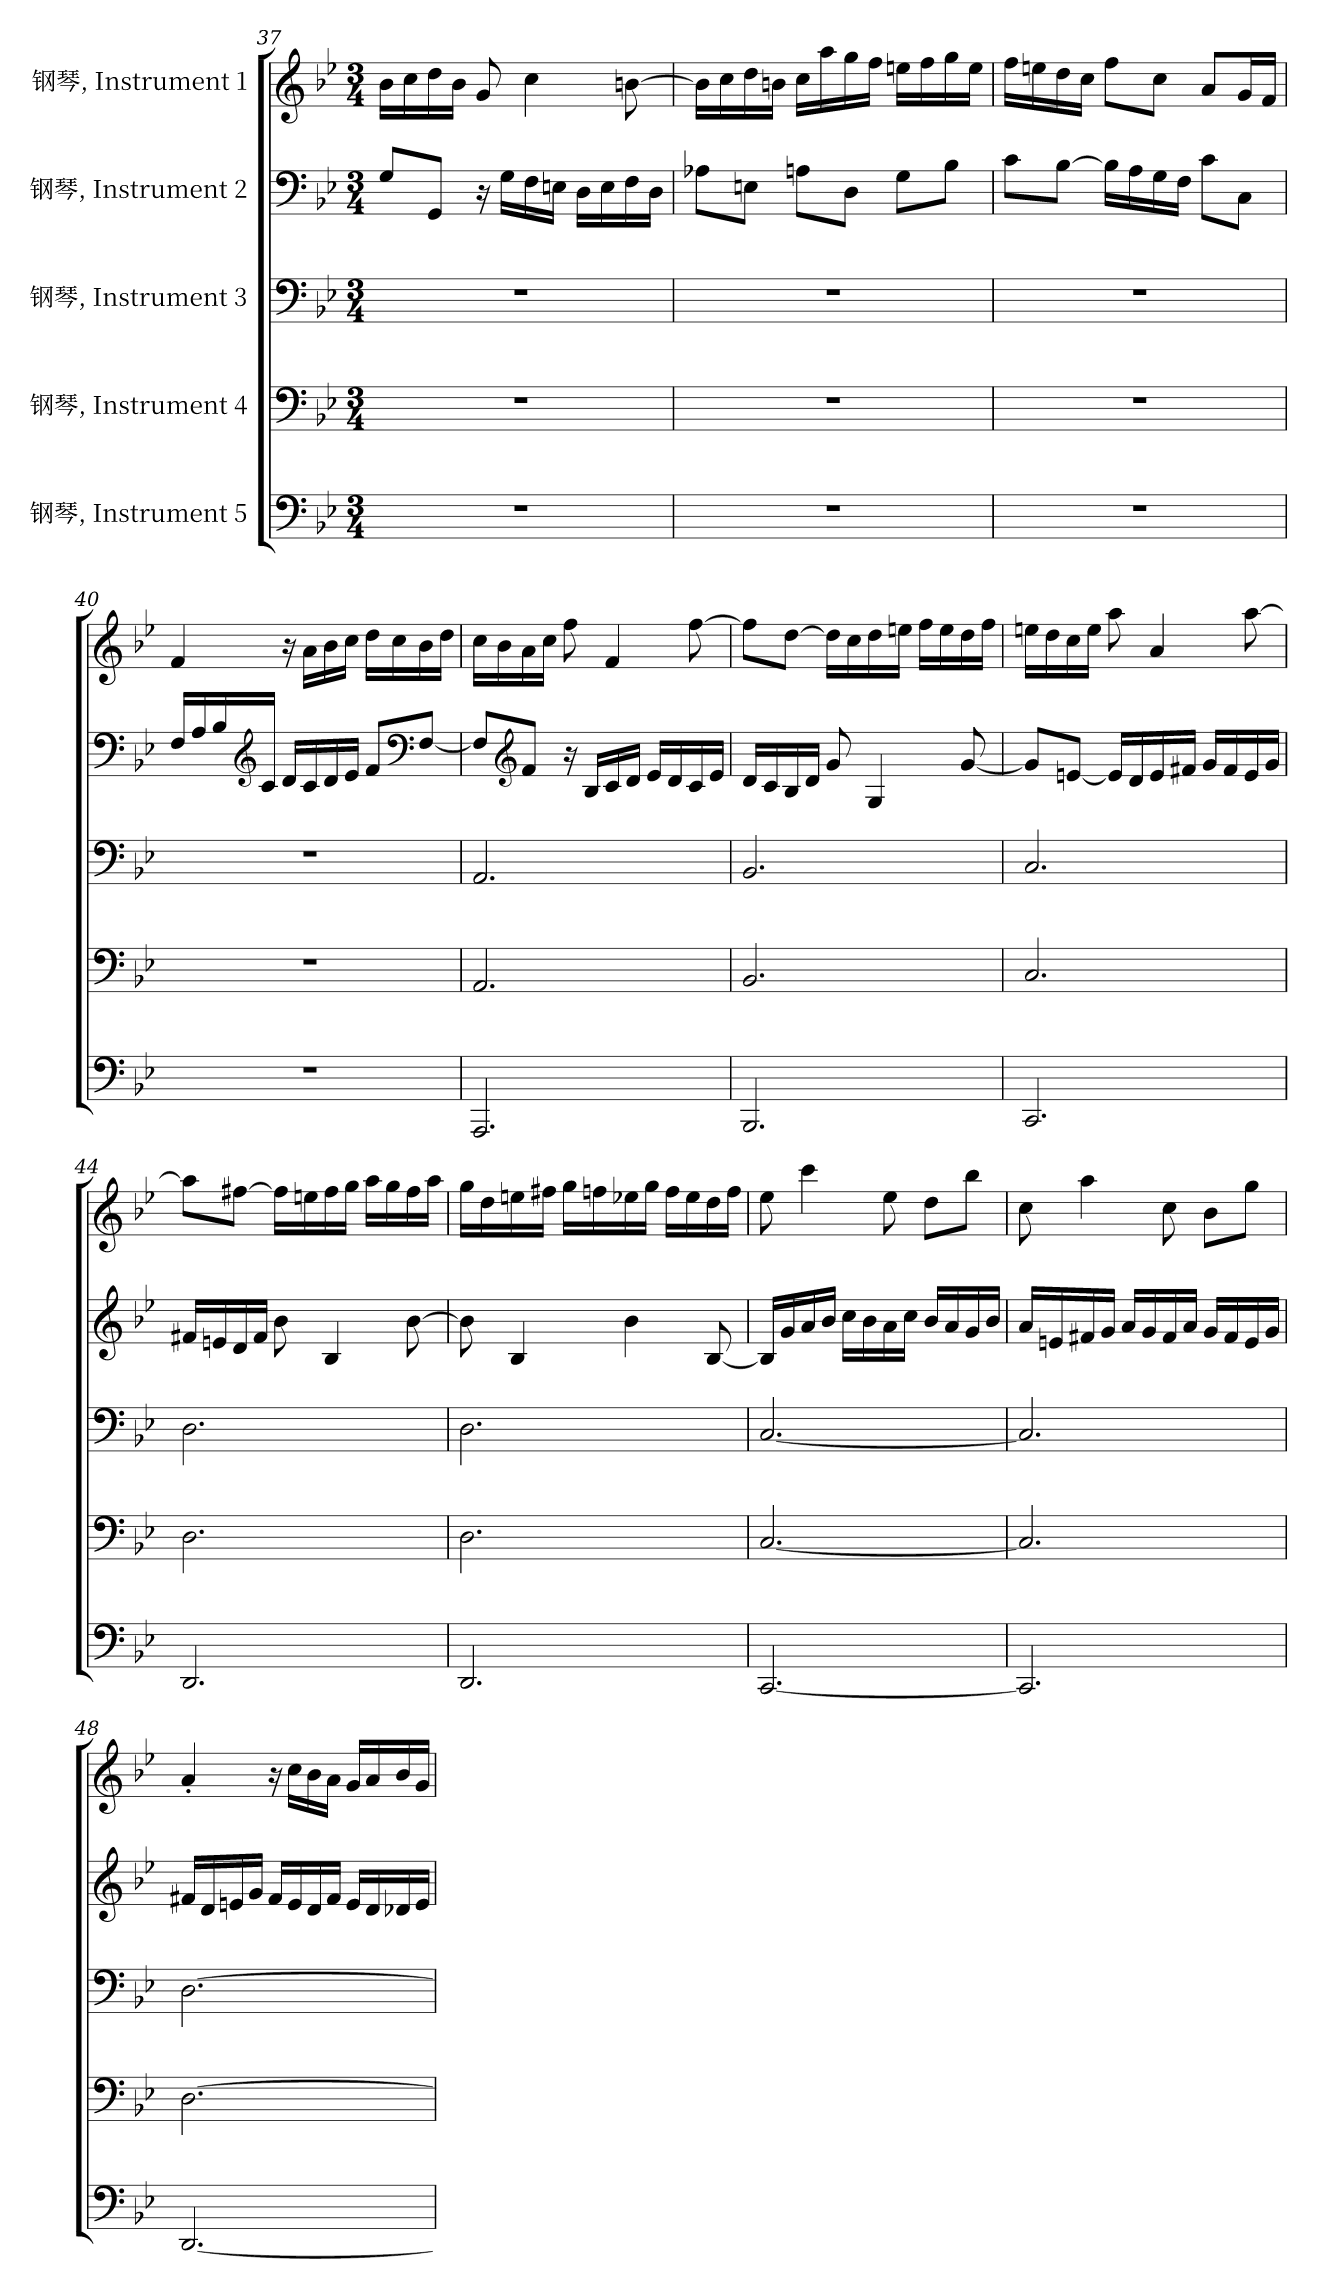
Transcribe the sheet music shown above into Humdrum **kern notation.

**kern	**kern	**kern	**kern	**kern
*part5	*part4	*part3	*part2	*part1
*staff5	*staff4	*staff3	*staff2	*staff1
*I"钢琴, Instrument 5	*I"钢琴, Instrument 4	*I"钢琴, Instrument 3	*I"钢琴, Instrument 2	*I"钢琴, Instrument 1
!!LO:PB:g=z
*clefF4	*clefF4	*clefF4	*clefF4	*clefG2
*k[b-e-]	*k[b-e-]	*k[b-e-]	*k[b-e-]	*k[b-e-]
*M3/4	*M3/4	*M3/4	*M3/4	*M3/4
=37	=37	=37	=37	=37
2.r	2.r	2.r	8G/L	16b-\LL
.	.	.	.	16cc\
.	.	.	8GG/J	16dd\
.	.	.	.	16b-\JJ
.	.	.	16r	8g/
.	.	.	16G\LL	.
.	.	.	16F\	4cc\
.	.	.	16En\JJ	.
.	.	.	16D\LL	.
.	.	.	16E\	.
.	.	.	16F\	[8bn\
.	.	.	16D\JJ	.
=38	=38	=38	=38	=38
2.r	2.r	2.r	8A-X\L	16b\LL]
.	.	.	.	16cc\
.	.	.	8En\J	16dd\
.	.	.	.	16bn\JJ
.	.	.	8An\L	16cc\LL
.	.	.	.	16aa\
.	.	.	8D\J	16gg\
.	.	.	.	16ff\JJ
.	.	.	8G\L	16een\LL
.	.	.	.	16ff\
.	.	.	8B-\J	16gg\
.	.	.	.	16ee\JJ
=39	=39	=39	=39	=39
2.r	2.r	2.r	8c\L	16ff\LL
.	.	.	.	16een\
.	.	.	[8B-\J	16dd\
.	.	.	.	16cc\JJ
.	.	.	16B-\LL]	8ff\L
.	.	.	16A\	.
.	.	.	16G\	8cc\J
.	.	.	16F\JJ	.
.	.	.	8c\L	8a/L
.	.	.	8C\J	16g/L
.	.	.	.	16f/JJ
!!LO:LB:g=z
=40	=40	=40	=40	=40
2.r	2.r	2.r	16F/LL	4f/
.	.	.	16A/	.
.	.	.	16B-/	.
*	*	*	*clefG2	*
.	.	.	16c/JJ	.
.	.	.	16d/LL	16r
.	.	.	16c/	16a\LL
.	.	.	16d/	16b-\
.	.	.	16e-/JJ	16cc\JJ
.	.	.	8f/L	16dd\LL
.	.	.	.	16cc\
*	*	*	*clefF4	*
.	.	.	[8F/J	16b-\
.	.	.	.	16dd\JJ
=41	=41	=41	=41	=41
2.AAA/	2.AA/	2.AA/	8F/L]	16cc\LL
.	.	.	.	16b-\
*	*	*	*clefG2	*
.	.	.	8f/J	16a\
.	.	.	.	16cc\JJ
.	.	.	16r	8ff\
.	.	.	16B-/LL	.
.	.	.	16c/	4f/
.	.	.	16d/JJ	.
.	.	.	16e-/LL	.
.	.	.	16d/	.
.	.	.	16c/	[8ff\
.	.	.	16e-/JJ	.
=42	=42	=42	=42	=42
2.BBB-/	2.BB-/	2.BB-/	16d/LL	8ff\L]
.	.	.	16c/	.
.	.	.	16B-/	[8dd\J
.	.	.	16d/JJ	.
.	.	.	8g/	16dd\LL]
.	.	.	.	16cc\
.	.	.	4G/	16dd\
.	.	.	.	16een\JJ
.	.	.	.	16ff\LL
.	.	.	.	16ee\
.	.	.	[8g/	16dd\
.	.	.	.	16ff\JJ
!!LO:PB:g=z
=43	=43	=43	=43	=43
2.CC/	2.C/	2.C/	8g/L]	16een\LL
.	.	.	.	16dd\
.	.	.	[8en/J	16cc\
.	.	.	.	16ee\JJ
.	.	.	16e/LL]	8aa\
.	.	.	16d/	.
.	.	.	16e/	4a/
.	.	.	16f#X/JJ	.
.	.	.	16g/LL	.
.	.	.	16f#/	.
.	.	.	16e/	[8aa\
.	.	.	16g/JJ	.
=44	=44	=44	=44	=44
2.DD/	2.D\	2.D\	16f#X/LL	8aa\L]
.	.	.	16en/	.
.	.	.	16d/	[8ff#X\J
.	.	.	16f#/JJ	.
.	.	.	8b-\	16ff#\LL]
.	.	.	.	16een\
.	.	.	4B-/	16ff#\
.	.	.	.	16gg\JJ
.	.	.	.	16aa\LL
.	.	.	.	16gg\
.	.	.	[8b-\	16ff#\
.	.	.	.	16aa\JJ
=45	=45	=45	=45	=45
2.DD/	2.D\	2.D\	8b-\]	16gg\LL
.	.	.	.	16dd\
.	.	.	4B-/	16een\
.	.	.	.	16ff#X\JJ
.	.	.	.	16gg\LL
.	.	.	.	16ffn\
.	.	.	4b-\	16ee-X\
.	.	.	.	16gg\JJ
.	.	.	.	16ff\LL
.	.	.	.	16ee-\
.	.	.	[8B-/	16dd\
.	.	.	.	16ff\JJ
!!LO:LB:g=z
=46	=46	=46	=46	=46
[2.CC/	[2.C/	[2.C/	16B-/LL]	8ee-\
.	.	.	16g/	.
.	.	.	16a/	4ccc\
.	.	.	16b-/JJ	.
.	.	.	16cc\LL	.
.	.	.	16b-\	.
.	.	.	16a\	8ee-\
.	.	.	16cc\JJ	.
.	.	.	16b-/LL	8dd\L
.	.	.	16a/	.
.	.	.	16g/	8bb-\J
.	.	.	16b-/JJ	.
=47	=47	=47	=47	=47
2.CC/]	2.C/]	2.C/]	16a/LL	8cc\
.	.	.	16en/	.
.	.	.	16f#X/	4aa\
.	.	.	16g/JJ	.
.	.	.	16a/LL	.
.	.	.	16g/	.
.	.	.	16f#/	8cc\
.	.	.	16a/JJ	.
.	.	.	16g/LL	8b-\L
.	.	.	16f#/	.
.	.	.	16e/	8gg\J
.	.	.	16g/JJ	.
=48	=48	=48	=48	=48
[2.DD/	[2.D\	[2.D\	16f#X/LL	4a'/
.	.	.	16d/	.
.	.	.	16en/	.
.	.	.	16g/JJ	.
.	.	.	16f#/LL	16r
.	.	.	16e/	16cc\LL
.	.	.	16d/	16b-\
.	.	.	16f#/JJ	16a\JJ
.	.	.	16e/LL	16g/LL
.	.	.	16d/	16a/
.	.	.	16d-X/	16b-/
.	.	.	16e/JJ	16g/JJ
=	=	=	=	=
*-	*-	*-	*-	*-
